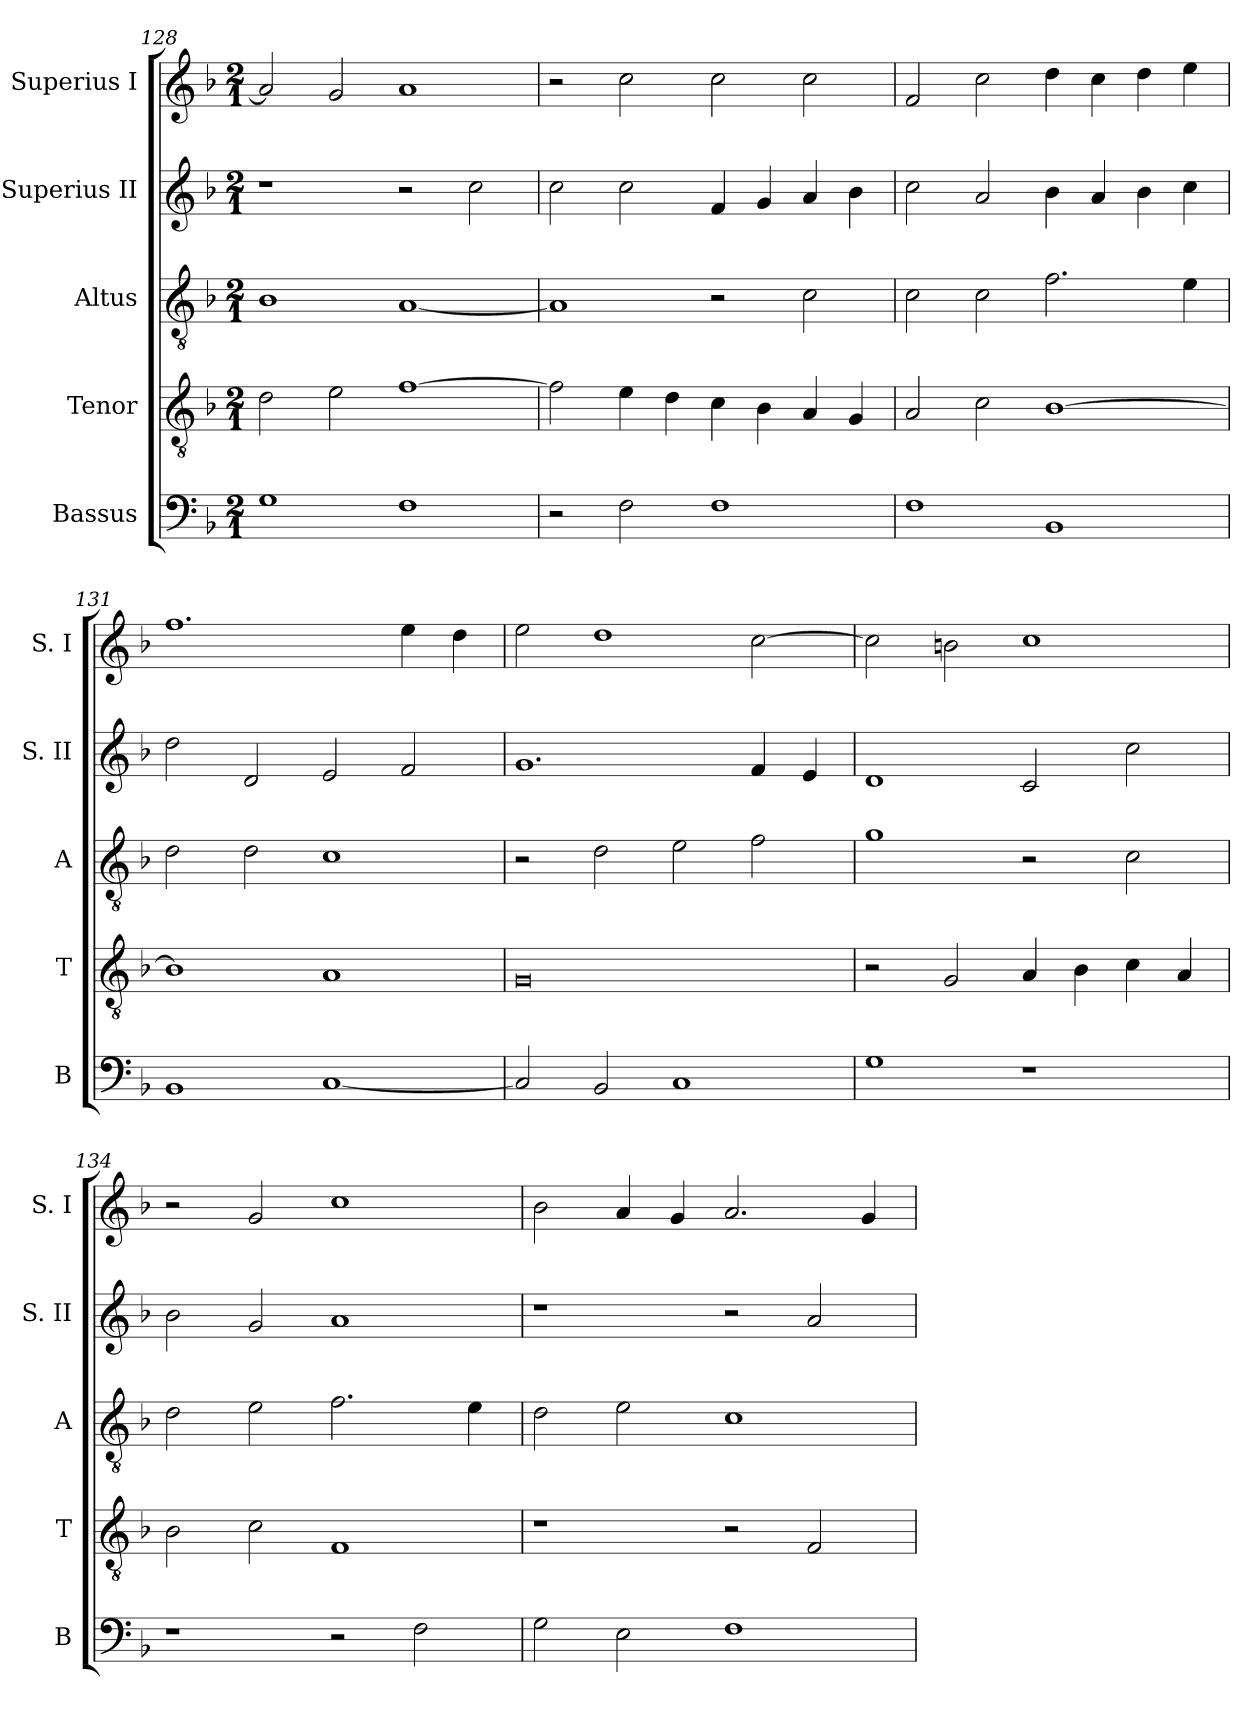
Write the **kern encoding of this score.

**kern	**kern	**kern	**kern	**kern
*part5	*part4	*part3	*part2	*part1
*staff5	*staff4	*staff3	*staff2	*staff1
*I"Bassus	*I"Tenor	*I"Altus	*I"Superius II	*I"Superius I
*I'B	*I'T	*I'A	*I'S. II	*I'S. I
*clefF4	*clefGv2	*clefGv2	*clefG2	*clefG2
*k[b-]	*k[b-]	*k[b-]	*k[b-]	*k[b-]
*F:	*F:	*F:	*F:	*F:
*M2/1	*M2/1	*M2/1	*M2/1	*M2/1
=128	=128	=128	=128	=128
1G	2d	1B-	1r	2a]
.	2e	.	.	2g
1F	[1f	[1A	2r	1a
.	.	.	2cc	.
=129	=129	=129	=129	=129
2r	2f]	1A]	2cc	2r
2F	4e	.	2cc	2cc
.	4d	.	.	.
1F	4c	2r	4f	2cc
.	4B-	.	4g	.
.	4A	2c	4a	2cc
.	4G	.	4b-	.
=130	=130	=130	=130	=130
1F	2A	2c	2cc	2f
.	2c	2c	2a	2cc
1BB-	[1B-	2.f	4b-	4dd
.	.	.	4a	4cc
.	.	.	4b-	4dd
.	.	4e	4cc	4ee
=131	=131	=131	=131	=131
1BB-	1B-]	2d	2dd	1.ff
.	.	2d	2d	.
[1C	1A	1c	2e	.
.	.	.	2f	4ee
.	.	.	.	4dd
=132	=132	=132	=132	=132
2C]	0G	2r	1.g	2ee
2BB-	.	2d	.	1dd
1C	.	2e	.	.
.	.	2f	4f	[2cc
.	.	.	4e	.
=133	=133	=133	=133	=133
1G	2r	1g	1d	2cc]
.	2G	.	.	2bn
1r	4A	2r	2c	1cc
.	4B-	.	.	.
.	4c	2c	2cc	.
.	4A	.	.	.
=134	=134	=134	=134	=134
1r	2B-	2d	2b-	2r
.	2c	2e	2g	2g
2r	1F	2.f	1a	1cc
2F	.	.	.	.
.	.	4e	.	.
=135	=135	=135	=135	=135
2G	1r	2d	1r	2b-
2E	.	2e	.	4a
.	.	.	.	4g
1F	2r	1c	2r	2.a
.	2F	.	2a	.
.	.	.	.	4g
=	=	=	=	=
*-	*-	*-	*-	*-
